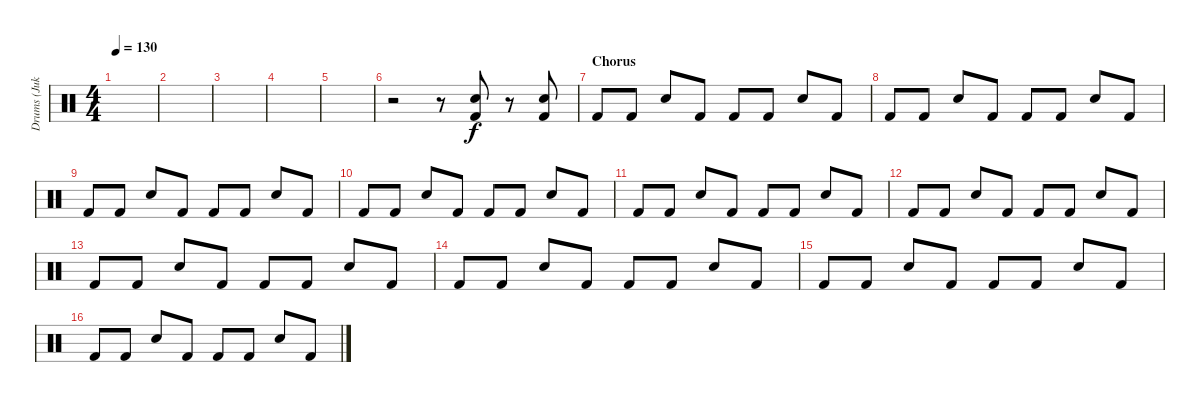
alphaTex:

\track ("Drums (Jukka Nevalainen)" "Drums (Juk") {instrument percussion}
\staff {score}
\articulation defaults
\ts (4 4)
\tempo 130
\clef neutral
\ks c
|
|
|
|
|
r.2 r.8 ("Electric Snare (hit)" "Kick (hit) 2").8 r.8 ("Electric Snare (hit)" "Kick (hit) 2").8 |
\section ("" "Chorus")
"Kick (hit) 2".8 "Kick (hit) 2".8 "Electric Snare (hit)".8 "Kick (hit) 2".8 "Kick (hit) 2".8 "Kick (hit) 2".8 "Electric Snare (hit)".8 "Kick (hit) 2".8 |
"Kick (hit) 2".8 "Kick (hit) 2".8 "Electric Snare (hit)".8 "Kick (hit) 2".8 "Kick (hit) 2".8 "Kick (hit) 2".8 "Electric Snare (hit)".8 "Kick (hit) 2".8 |
"Kick (hit) 2".8 "Kick (hit) 2".8 "Electric Snare (hit)".8 "Kick (hit) 2".8 "Kick (hit) 2".8 "Kick (hit) 2".8 "Electric Snare (hit)".8 "Kick (hit) 2".8 |
"Kick (hit) 2".8 "Kick (hit) 2".8 "Electric Snare (hit)".8 "Kick (hit) 2".8 "Kick (hit) 2".8 "Kick (hit) 2".8 "Electric Snare (hit)".8 "Kick (hit) 2".8 |
"Kick (hit) 2".8 "Kick (hit) 2".8 "Electric Snare (hit)".8 "Kick (hit) 2".8 "Kick (hit) 2".8 "Kick (hit) 2".8 "Electric Snare (hit)".8 "Kick (hit) 2".8 |
"Kick (hit) 2".8 "Kick (hit) 2".8 "Electric Snare (hit)".8 "Kick (hit) 2".8 "Kick (hit) 2".8 "Kick (hit) 2".8 "Electric Snare (hit)".8 "Kick (hit) 2".8 |
"Kick (hit) 2".8 "Kick (hit) 2".8 "Electric Snare (hit)".8 "Kick (hit) 2".8 "Kick (hit) 2".8 "Kick (hit) 2".8 "Electric Snare (hit)".8 "Kick (hit) 2".8 |
"Kick (hit) 2".8 "Kick (hit) 2".8 "Electric Snare (hit)".8 "Kick (hit) 2".8 "Kick (hit) 2".8 "Kick (hit) 2".8 "Electric Snare (hit)".8 "Kick (hit) 2".8 |
"Kick (hit) 2".8 "Kick (hit) 2".8 "Electric Snare (hit)".8 "Kick (hit) 2".8 "Kick (hit) 2".8 "Kick (hit) 2".8 "Electric Snare (hit)".8 "Kick (hit) 2".8 |
"Kick (hit) 2".8 "Kick (hit) 2".8 "Electric Snare (hit)".8 "Kick (hit) 2".8 "Kick (hit) 2".8 "Kick (hit) 2".8 "Electric Snare (hit)".8 "Kick (hit) 2".8
